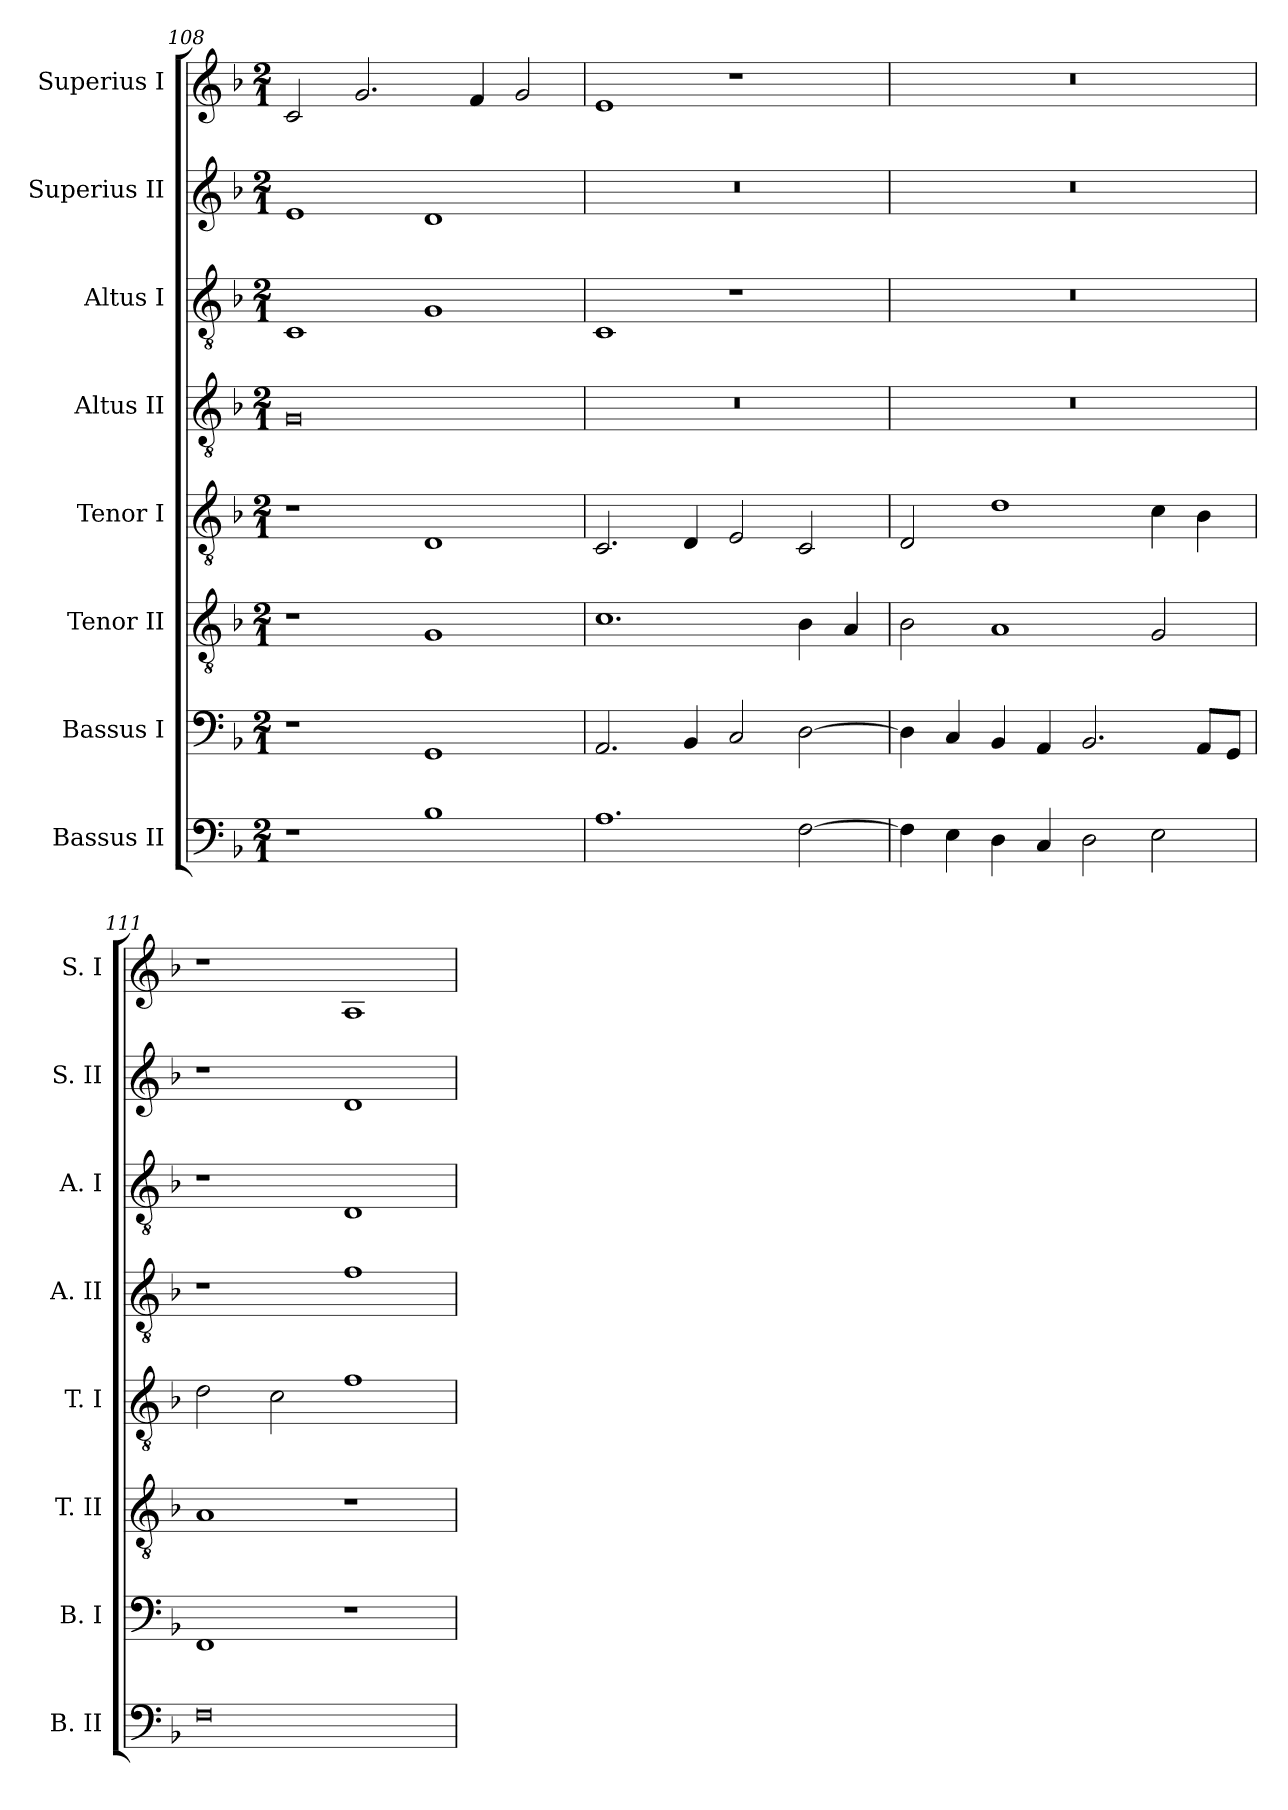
**kern	**kern	**kern	**kern	**kern	**kern	**kern	**kern
*part8	*part7	*part6	*part5	*part4	*part3	*part2	*part1
*staff8	*staff7	*staff6	*staff5	*staff4	*staff3	*staff2	*staff1
*I"Bassus II	*I"Bassus I	*I"Tenor II	*I"Tenor I	*I"Altus II	*I"Altus I	*I"Superius II	*I"Superius I
*I'B. II	*I'B. I	*I'T. II	*I'T. I	*I'A. II	*I'A. I	*I'S. II	*I'S. I
*clefF4	*clefF4	*clefGv2	*clefGv2	*clefGv2	*clefGv2	*clefG2	*clefG2
*k[b-]	*k[b-]	*k[b-]	*k[b-]	*k[b-]	*k[b-]	*k[b-]	*k[b-]
*F:	*F:	*F:	*F:	*F:	*F:	*F:	*F:
*M2/1	*M2/1	*M2/1	*M2/1	*M2/1	*M2/1	*M2/1	*M2/1
=108	=108	=108	=108	=108	=108	=108	=108
1r	1r	1r	1r	0G	1C	1e	2c
.	.	.	.	.	.	.	2.g
1B-	1GG	1G	1D	.	1G	1d	.
.	.	.	.	.	.	.	4f
.	.	.	.	.	.	.	2g
=109	=109	=109	=109	=109	=109	=109	=109
1.A	2.AA	1.c	2.C	0r	1C	0r	1e
.	4BB-	.	4D	.	.	.	.
.	2C	.	2E	.	1r	.	1r
[2F	[2D	4B-	2C	.	.	.	.
.	.	4A	.	.	.	.	.
=110	=110	=110	=110	=110	=110	=110	=110
4F]	4D]	2B-	2D	0r	0r	0r	0r
4E	4C	.	.	.	.	.	.
4D	4BB-	1A	1d	.	.	.	.
4C	4AA	.	.	.	.	.	.
2D	2.BB-	.	.	.	.	.	.
2E	.	2G	4c	.	.	.	.
.	8AAL	.	4B-	.	.	.	.
.	8GGJ	.	.	.	.	.	.
=111	=111	=111	=111	=111	=111	=111	=111
0F	1FF	1A	2d	1r	1r	1r	1r
.	.	.	2c	.	.	.	.
.	1r	1r	1f	1f	1D	1d	1A
=	=	=	=	=	=	=	=
*-	*-	*-	*-	*-	*-	*-	*-
